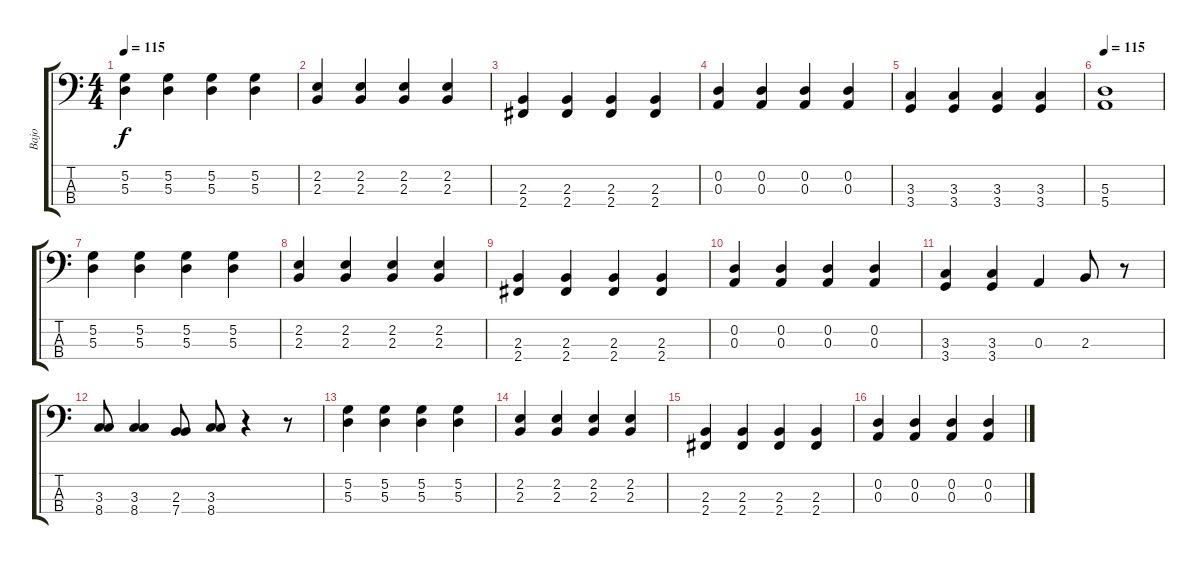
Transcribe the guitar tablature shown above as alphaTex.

\track ("Bajo" "Bajo") {instrument electricbasspick}
\staff {score tabs}
\tuning (G2 D2 A1 E1) {hide}
\ts (4 4)
\tempo 115
\clef f4
\ks c
(5.2 5.3).4{dy f} (5.2 5.3).4 (5.2 5.3).4 (5.2 5.3).4 |
(2.2 2.3).4 (2.2 2.3).4 (2.2 2.3).4 (2.2 2.3).4 |
(2.3 2.4).4 (2.3 2.4).4 (2.3 2.4).4 (2.3 2.4).4 |
(0.2 0.3).4 (0.2 0.3).4 (0.2 0.3).4 (0.2 0.3).4 |
(3.3 3.4).4 (3.3 3.4).4 (3.3 3.4).4 (3.3 3.4).4 |
\tempo 115
(5.3 5.4).1 |
(5.2 5.3).4 (5.2 5.3).4 (5.2 5.3).4 (5.2 5.3).4 |
(2.2 2.3).4 (2.2 2.3).4 (2.2 2.3).4 (2.2 2.3).4 |
(2.3 2.4).4 (2.3 2.4).4 (2.3 2.4).4 (2.3 2.4).4 |
(0.2 0.3).4 (0.2 0.3).4 (0.2 0.3).4 (0.2 0.3).4 |
(3.3 3.4).4 (3.3 3.4).4 0.3.4 2.3.8 r.8 |
(3.3 8.4).8 (3.3 8.4).4 (2.3 7.4).8 (3.3 8.4).8 r.4 r.8 |
(5.2 5.3).4 (5.2 5.3).4 (5.2 5.3).4 (5.2 5.3).4 |
(2.2 2.3).4 (2.2 2.3).4 (2.2 2.3).4 (2.2 2.3).4 |
(2.3 2.4).4 (2.3 2.4).4 (2.3 2.4).4 (2.3 2.4).4 |
(0.2 0.3).4 (0.2 0.3).4 (0.2 0.3).4 (0.2 0.3).4
